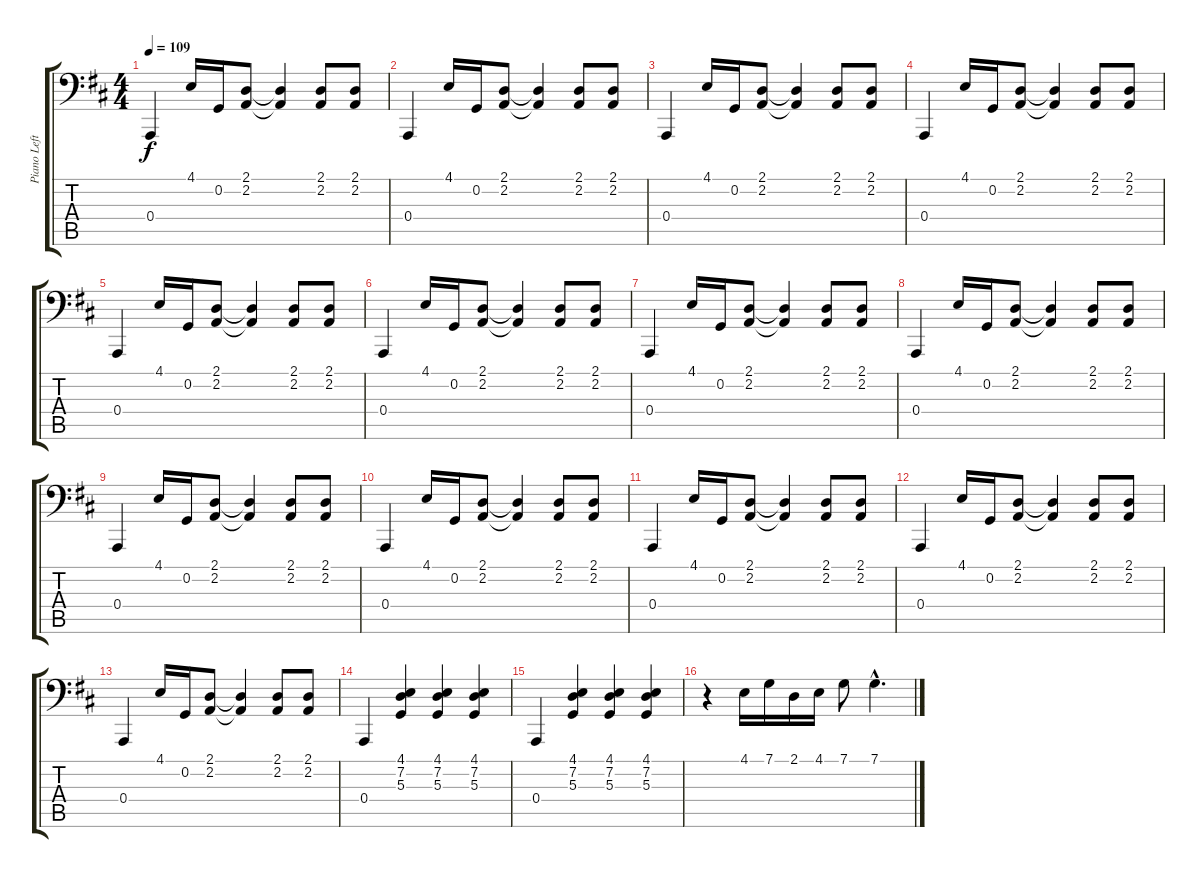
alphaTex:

\track ("Piano Left Hand " "Piano Left") {instrument acousticgrandpiano}
\staff {score tabs}
\tuning (C3 G2 D2 A1 E1 B0) {hide}
\ts (4 4)
\tempo 109
\clef f4
\ks d
0.4.4{dy f} 4.1.16 0.2.16 (2.1 2.2).8 (2.1{t} 2.2{t}).4 (2.1 2.2).8 (2.1 2.2).8 |
0.4.4 4.1.16 0.2.16 (2.1 2.2).8 (2.1{t} 2.2{t}).4 (2.1 2.2).8 (2.1 2.2).8 |
0.4.4 4.1.16 0.2.16 (2.1 2.2).8 (2.1{t} 2.2{t}).4 (2.1 2.2).8 (2.1 2.2).8 |
0.4.4 4.1.16 0.2.16 (2.1 2.2).8 (2.1{t} 2.2{t}).4 (2.1 2.2).8 (2.1 2.2).8 |
0.4.4 4.1.16 0.2.16 (2.1 2.2).8 (2.1{t} 2.2{t}).4 (2.1 2.2).8 (2.1 2.2).8 |
0.4.4 4.1.16 0.2.16 (2.1 2.2).8 (2.1{t} 2.2{t}).4 (2.1 2.2).8 (2.1 2.2).8 |
0.4.4 4.1.16 0.2.16 (2.1 2.2).8 (2.1{t} 2.2{t}).4 (2.1 2.2).8 (2.1 2.2).8 |
0.4.4 4.1.16 0.2.16 (2.1 2.2).8 (2.1{t} 2.2{t}).4 (2.1 2.2).8 (2.1 2.2).8 |
0.4.4 4.1.16 0.2.16 (2.1 2.2).8 (2.1{t} 2.2{t}).4 (2.1 2.2).8 (2.1 2.2).8 |
0.4.4 4.1.16 0.2.16 (2.1 2.2).8 (2.1{t} 2.2{t}).4 (2.1 2.2).8 (2.1 2.2).8 |
0.4.4 4.1.16 0.2.16 (2.1 2.2).8 (2.1{t} 2.2{t}).4 (2.1 2.2).8 (2.1 2.2).8 |
0.4.4 4.1.16 0.2.16 (2.1 2.2).8 (2.1{t} 2.2{t}).4 (2.1 2.2).8 (2.1 2.2).8 |
0.4.4 4.1.16 0.2.16 (2.1 2.2).8 (2.1{t} 2.2{t}).4 (2.1 2.2).8 (2.1 2.2).8 |
0.4.4 (4.1 7.2 5.3).4 (4.1 7.2 5.3).4 (4.1 7.2 5.3).4 |
0.4.4 (4.1 7.2 5.3).4 (4.1 7.2 5.3).4 (4.1 7.2 5.3).4 |
r.4 4.1.16 7.1.16 2.1.16 4.1.16 7.1.8 7.1{hac}.4{d}
